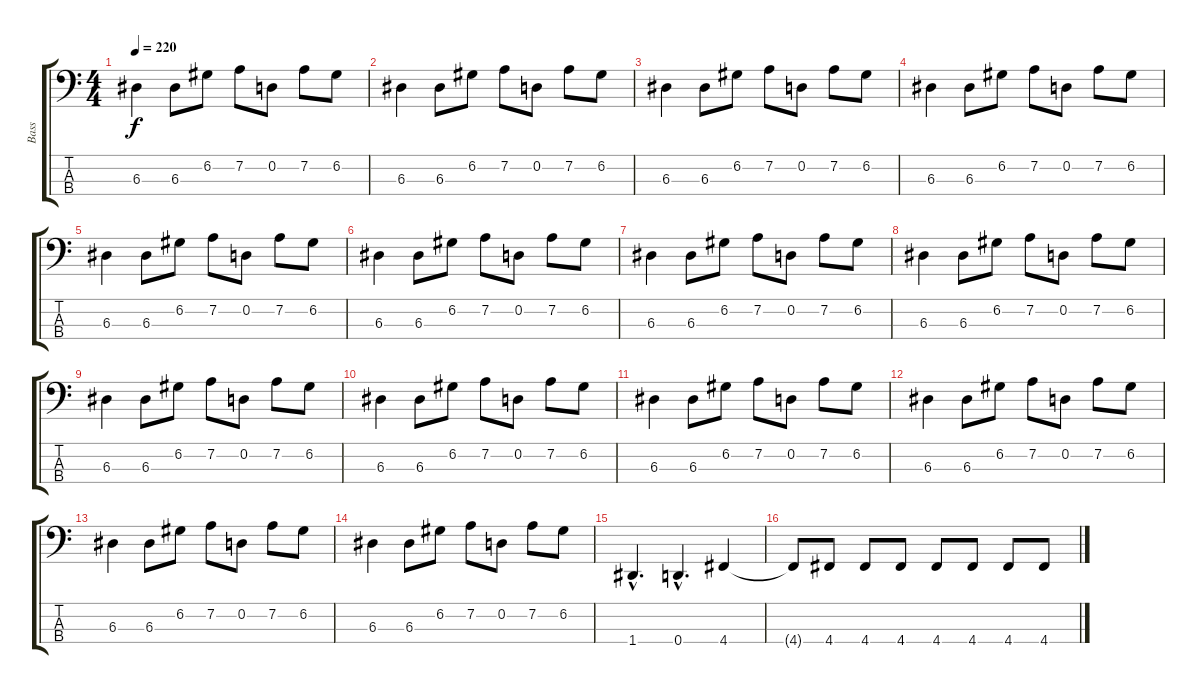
\track ("Bass" "Bass") {instrument electricbassfinger}
\staff {score tabs}
\tuning (G2 D2 A1 D1) {hide}
\ts (4 4)
\tempo 220
\clef f4
\ks c
6.3.4{dy f} 6.3.8 6.2.8 7.2.8 0.2.8 7.2.8 6.2.8 |
6.3.4 6.3.8 6.2.8 7.2.8 0.2.8 7.2.8 6.2.8 |
6.3.4 6.3.8 6.2.8 7.2.8 0.2.8 7.2.8 6.2.8 |
6.3.4 6.3.8 6.2.8 7.2.8 0.2.8 7.2.8 6.2.8 |
6.3.4 6.3.8 6.2.8 7.2.8 0.2.8 7.2.8 6.2.8 |
6.3.4 6.3.8 6.2.8 7.2.8 0.2.8 7.2.8 6.2.8 |
6.3.4 6.3.8 6.2.8 7.2.8 0.2.8 7.2.8 6.2.8 |
6.3.4 6.3.8 6.2.8 7.2.8 0.2.8 7.2.8 6.2.8 |
6.3.4 6.3.8 6.2.8 7.2.8 0.2.8 7.2.8 6.2.8 |
6.3.4 6.3.8 6.2.8 7.2.8 0.2.8 7.2.8 6.2.8 |
6.3.4 6.3.8 6.2.8 7.2.8 0.2.8 7.2.8 6.2.8 |
6.3.4 6.3.8 6.2.8 7.2.8 0.2.8 7.2.8 6.2.8 |
6.3.4 6.3.8 6.2.8 7.2.8 0.2.8 7.2.8 6.2.8 |
6.3.4 6.3.8 6.2.8 7.2.8 0.2.8 7.2.8 6.2.8 |
1.4{hac}.4{d} 0.4{hac}.4{d} 4.4.4 |
4.4{t}.8 4.4.8 4.4.8 4.4.8 4.4.8 4.4.8 4.4.8 4.4.8
